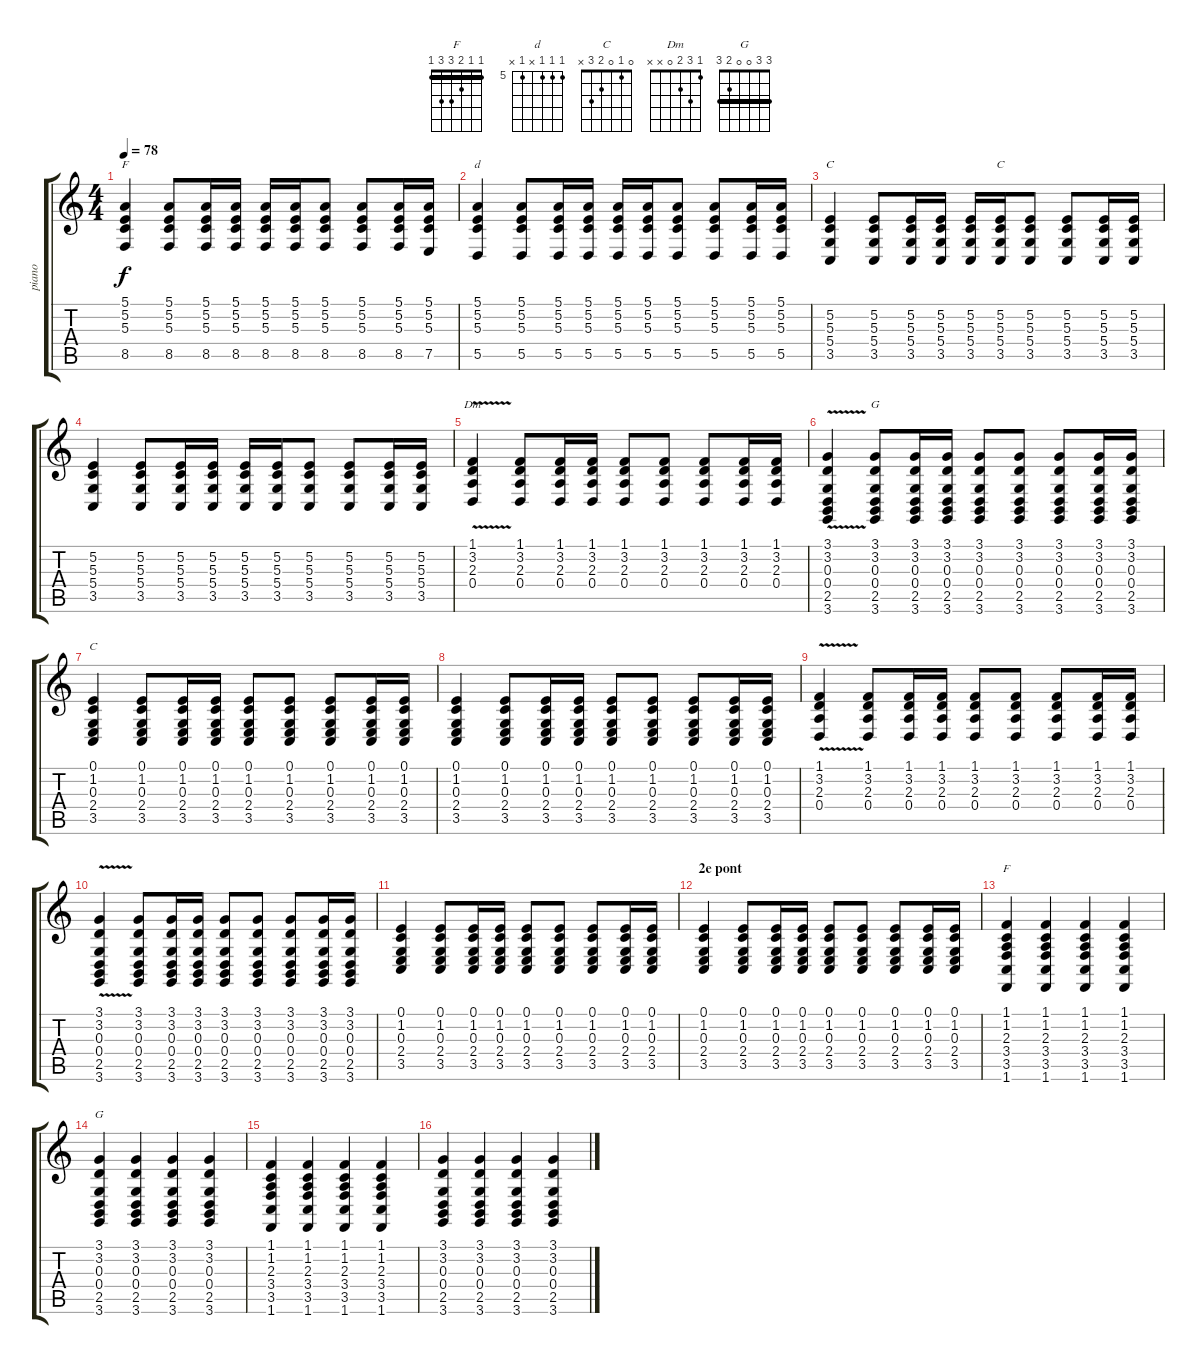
\track ("piano" "piano") {instrument acousticgrandpiano}
\staff {score tabs}
\tuning (E4 B3 G3 D3 A2 E2) {hide}
\chord ("f" 5 5 5 x 8 x) {firstfret 5}
\chord ("d" 5 5 5 x 5 x) {firstfret 5}
\chord ("c" x 5 5 5 3 x)
\chord ("c" x x x x x x) {firstfret 0}
\chord ("Dm" 1 3 2 0 x x)
\chord ("G" 3 3 0 0 2 3)
\chord ("C" 0 1 0 2 3 x)
\chord ("F" 1 1 2 3 3 1) {barre 1}
\chord ("G" 3 3 0 0 2 3) {barre 3}
\ts (4 4)
\tempo 78
\clef g2
\ks c
(5.1 5.2 5.3 8.5).4{ch "f" dy f} (5.1 5.2 5.3 8.5).8 (5.1 5.2 5.3 8.5).16 (5.1 5.2 5.3 8.5).16 (5.1 5.2 5.3 8.5).16 (5.1 5.2 5.3 8.5).16 (5.1 5.2 5.3 8.5).8 (5.1 5.2 5.3 8.5).8 (5.1 5.2 5.3 8.5).16 (5.1 5.2 5.3 7.5).16 |
(5.1 5.2 5.3 5.5).4{ch "d"} (5.1 5.2 5.3 5.5).8 (5.1 5.2 5.3 5.5).16 (5.1 5.2 5.3 5.5).16 (5.1 5.2 5.3 5.5).16 (5.1 5.2 5.3 5.5).16 (5.1 5.2 5.3 5.5).8 (5.1 5.2 5.3 5.5).8 (5.1 5.2 5.3 5.5).16 (5.1 5.2 5.3 5.5).16 |
(5.2 5.3 5.4 3.5).4{ch "c"} (5.2 5.3 5.4 3.5).8 (5.2 5.3 5.4 3.5).16 (5.2 5.3 5.4 3.5).16 (5.2 5.3 5.4 3.5).16 (5.2 5.3 5.4 3.5).16{ch "c"} (5.2 5.3 5.4 3.5).8 (5.2 5.3 5.4 3.5).8 (5.2 5.3 5.4 3.5).16 (5.2 5.3 5.4 3.5).16 |
(5.2 5.3 5.4 3.5).4 (5.2 5.3 5.4 3.5).8 (5.2 5.3 5.4 3.5).16 (5.2 5.3 5.4 3.5).16 (5.2 5.3 5.4 3.5).16 (5.2 5.3 5.4 3.5).16 (5.2 5.3 5.4 3.5).8 (5.2 5.3 5.4 3.5).8 (5.2 5.3 5.4 3.5).16 (5.2 5.3 5.4 3.5).16 |
(1.1 3.2 2.3{v} 0.4).4{ch "Dm" volume 5} (1.1 3.2 2.3 0.4).8 (1.1 3.2 2.3 0.4).16 (1.1 3.2 2.3 0.4).16 (1.1 3.2 2.3 0.4).8 (1.1 3.2 2.3 0.4).8 (1.1 3.2 2.3 0.4).8 (1.1 3.2 2.3 0.4).16 (1.1 3.2 2.3 0.4).16 |
(3.1 3.2 0.3{v} 0.4 2.5 3.6).4 (3.1 3.2 0.3 0.4 2.5 3.6).8{ch "G"} (3.1 3.2 0.3 0.4 2.5 3.6).16 (3.1 3.2 0.3 0.4 2.5 3.6).16 (3.1 3.2 0.3 0.4 2.5 3.6).8 (3.1 3.2 0.3 0.4 2.5 3.6).8 (3.1 3.2 0.3 0.4 2.5 3.6).8 (3.1 3.2 0.3 0.4 2.5 3.6).16 (3.1 3.2 0.3 0.4 2.5 3.6).16 |
(0.1 1.2 0.3 2.4 3.5).4{ch "C"} (0.1 1.2 0.3 2.4 3.5).8 (0.1 1.2 0.3 2.4 3.5).16 (0.1 1.2 0.3 2.4 3.5).16 (0.1 1.2 0.3 2.4 3.5).8 (0.1 1.2 0.3 2.4 3.5).8 (0.1 1.2 0.3 2.4 3.5).8 (0.1 1.2 0.3 2.4 3.5).16 (0.1 1.2 0.3 2.4 3.5).16 |
(0.1 1.2 0.3 2.4 3.5).4 (0.1 1.2 0.3 2.4 3.5).8 (0.1 1.2 0.3 2.4 3.5).16 (0.1 1.2 0.3 2.4 3.5).16 (0.1 1.2 0.3 2.4 3.5).8 (0.1 1.2 0.3 2.4 3.5).8 (0.1 1.2 0.3 2.4 3.5).8 (0.1 1.2 0.3 2.4 3.5).16 (0.1 1.2 0.3 2.4 3.5).16 |
(1.1 3.2 2.3{v} 0.4).4{volume 5} (1.1 3.2 2.3 0.4).8 (1.1 3.2 2.3 0.4).16 (1.1 3.2 2.3 0.4).16 (1.1 3.2 2.3 0.4).8 (1.1 3.2 2.3 0.4).8 (1.1 3.2 2.3 0.4).8 (1.1 3.2 2.3 0.4).16 (1.1 3.2 2.3 0.4).16 |
(3.1 3.2 0.3{v} 0.4 2.5 3.6).4 (3.1 3.2 0.3 0.4 2.5 3.6).8 (3.1 3.2 0.3 0.4 2.5 3.6).16 (3.1 3.2 0.3 0.4 2.5 3.6).16 (3.1 3.2 0.3 0.4 2.5 3.6).8 (3.1 3.2 0.3 0.4 2.5 3.6).8 (3.1 3.2 0.3 0.4 2.5 3.6).8 (3.1 3.2 0.3 0.4 2.5 3.6).16 (3.1 3.2 0.3 0.4 2.5 3.6).16 |
(0.1 1.2 0.3 2.4 3.5).4 (0.1 1.2 0.3 2.4 3.5).8 (0.1 1.2 0.3 2.4 3.5).16 (0.1 1.2 0.3 2.4 3.5).16 (0.1 1.2 0.3 2.4 3.5).8 (0.1 1.2 0.3 2.4 3.5).8 (0.1 1.2 0.3 2.4 3.5).8 (0.1 1.2 0.3 2.4 3.5).16 (0.1 1.2 0.3 2.4 3.5).16 |
\section ("" "2e pont")
(0.1 1.2 0.3 2.4 3.5).4 (0.1 1.2 0.3 2.4 3.5).8 (0.1 1.2 0.3 2.4 3.5).16 (0.1 1.2 0.3 2.4 3.5).16 (0.1 1.2 0.3 2.4 3.5).8 (0.1 1.2 0.3 2.4 3.5).8 (0.1 1.2 0.3 2.4 3.5).8 (0.1 1.2 0.3 2.4 3.5).16 (0.1 1.2 0.3 2.4 3.5).16 |
(1.1 1.2 2.3 3.4 3.5 1.6).4{ch "F" volume 7} (1.1 1.2 2.3 3.4 3.5 1.6).4 (1.1 1.2 2.3 3.4 3.5 1.6).4 (1.1 1.2 2.3 3.4 3.5 1.6).4 |
(3.1 3.2 0.3 0.4 2.5 3.6).4{ch "G"} (3.1 3.2 0.3 0.4 2.5 3.6).4 (3.1 3.2 0.3 0.4 2.5 3.6).4 (3.1 3.2 0.3 0.4 2.5 3.6).4 |
(1.1 1.2 2.3 3.4 3.5 1.6).4{volume 7} (1.1 1.2 2.3 3.4 3.5 1.6).4 (1.1 1.2 2.3 3.4 3.5 1.6).4 (1.1 1.2 2.3 3.4 3.5 1.6).4 |
(3.1 3.2 0.3 0.4 2.5 3.6).4 (3.1 3.2 0.3 0.4 2.5 3.6).4 (3.1 3.2 0.3 0.4 2.5 3.6).4 (3.1 3.2 0.3 0.4 2.5 3.6).4
